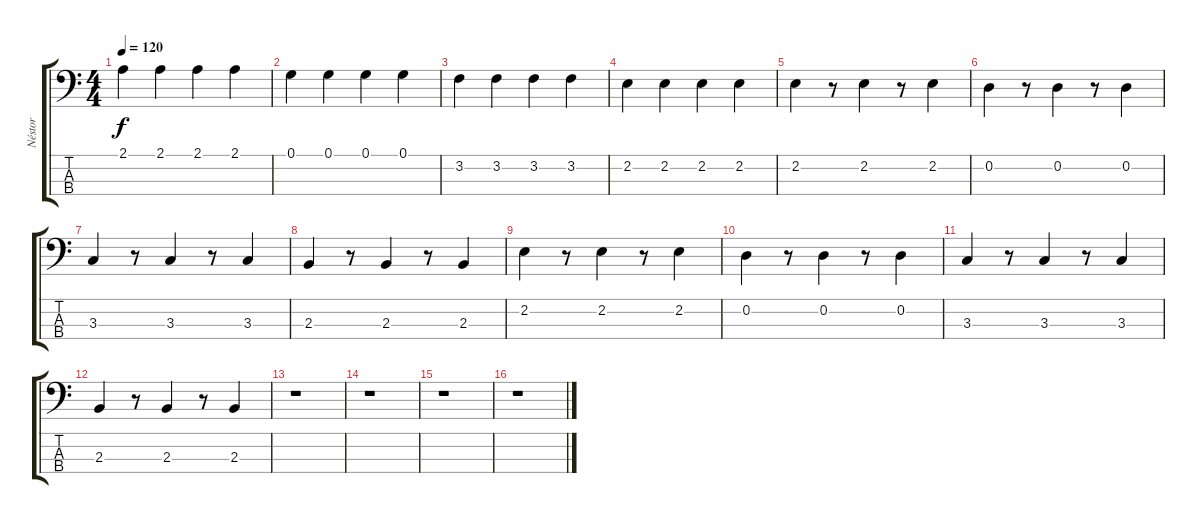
\track ("Néstor" "Néstor") {instrument electricbassfinger}
\staff {score tabs}
\tuning (G2 D2 A1 E1) {hide}
\ts (4 4)
\tempo 120
\clef f4
\ks c
2.1.4{dy f} 2.1.4 2.1.4 2.1.4 |
0.1.4 0.1.4 0.1.4 0.1.4 |
3.2.4 3.2.4 3.2.4 3.2.4 |
2.2.4 2.2.4 2.2.4 2.2.4 |
2.2.4 r.8 2.2.4 r.8 2.2.4 |
0.2.4 r.8 0.2.4 r.8 0.2.4 |
3.3.4 r.8 3.3.4 r.8 3.3.4 |
2.3.4 r.8 2.3.4 r.8 2.3.4 |
2.2.4 r.8 2.2.4 r.8 2.2.4 |
0.2.4 r.8 0.2.4 r.8 0.2.4 |
3.3.4 r.8 3.3.4 r.8 3.3.4 |
2.3.4 r.8 2.3.4 r.8 2.3.4 |
r.1 |
r.1 |
r.1 |
r.1
